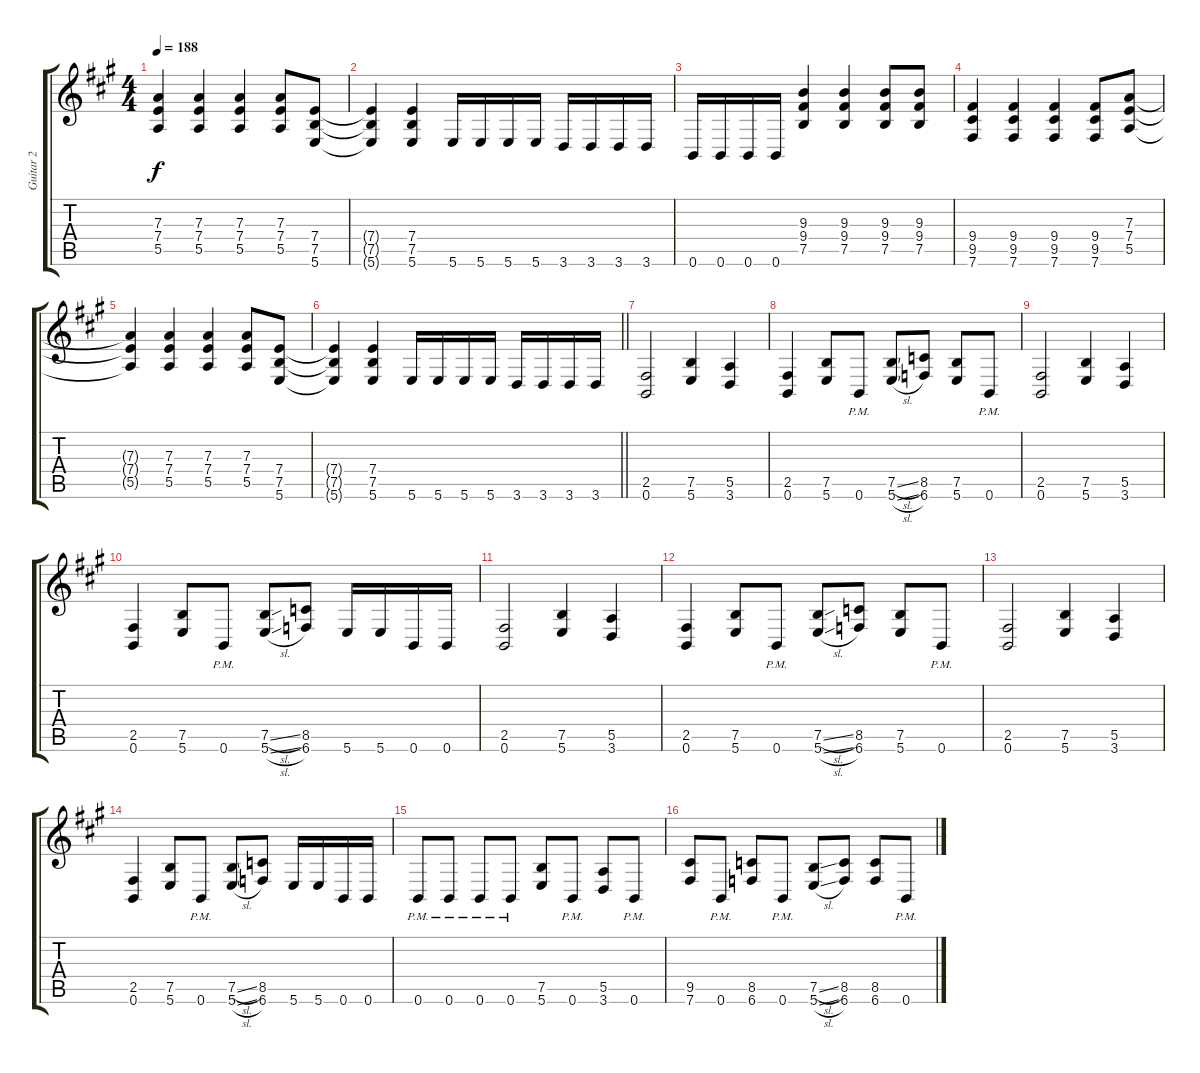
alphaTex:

\track ("Guitar 2" "Guitar 2") {instrument overdrivenguitar}
\staff {score tabs}
\tuning (B3 Gb3 D3 A2 E2 B1) {hide}
\ts (4 4)
\tempo 188
\clef g2
\ks f#minor
(7.3{t} 7.4{t} 5.5{t}).4{dy f} (7.3 7.4 5.5).4 (7.3 7.4 5.5).4 (7.3 7.4 5.5).8 (7.4 7.5 5.6).8 |
(7.4{t} 7.5{t} 5.6{t}).4 (7.4 7.5 5.6).4 5.6.16 5.6.16 5.6.16 5.6.16 3.6.16 3.6.16 3.6.16 3.6.16 |
0.6.16 0.6.16 0.6.16 0.6.16 (9.3 9.4 7.5).4 (9.3 9.4 7.5).4 (9.3 9.4 7.5).8 (9.3 9.4 7.5).8 |
(9.4 9.5 7.6).4 (9.4 9.5 7.6).4 (9.4 9.5 7.6).4 (9.4 9.5 7.6).8 (7.3 7.4 5.5).8 |
(7.3{t} 7.4{t} 5.5{t}).4 (7.3 7.4 5.5).4 (7.3 7.4 5.5).4 (7.3 7.4 5.5).8 (7.4 7.5 5.6).8 |
\barLineRight lightlight
(7.4{t} 7.5{t} 5.6{t}).4 (7.4 7.5 5.6).4 5.6.16 5.6.16 5.6.16 5.6.16 3.6.16 3.6.16 3.6.16 3.6.16 |
(2.5 0.6).2 (7.5 5.6).4 (5.5 3.6).4 |
(2.5 0.6).4 (7.5 5.6).8 0.6{pm}.8 (7.5{sl} 5.6{sl}).8 (8.5 6.6).8 (7.5 5.6).8 0.6{pm}.8 |
(2.5 0.6).2 (7.5 5.6).4 (5.5 3.6).4 |
(2.5 0.6).4 (7.5 5.6).8 0.6{pm}.8 (7.5{sl} 5.6{sl}).8 (8.5 6.6).8 5.6.16 5.6.16 0.6.16 0.6.16 |
(2.5 0.6).2 (7.5 5.6).4 (5.5 3.6).4 |
(2.5 0.6).4 (7.5 5.6).8 0.6{pm}.8 (7.5{sl} 5.6{sl}).8 (8.5 6.6).8 (7.5 5.6).8 0.6{pm}.8 |
(2.5 0.6).2 (7.5 5.6).4 (5.5 3.6).4 |
(2.5 0.6).4 (7.5 5.6).8 0.6{pm}.8 (7.5{sl} 5.6{sl}).8 (8.5 6.6).8 5.6.16 5.6.16 0.6.16 0.6.16 |
0.6{pm}.8 0.6{pm}.8 0.6{pm}.8 0.6{pm}.8 (7.5 5.6).8 0.6{pm}.8 (5.5 3.6).8 0.6{pm}.8 |
(9.5 7.6).8 0.6{pm}.8 (8.5 6.6).8 0.6{pm}.8 (7.5{sl} 5.6{sl}).8 (8.5 6.6).8 (8.5 6.6).8 0.6{pm}.8
